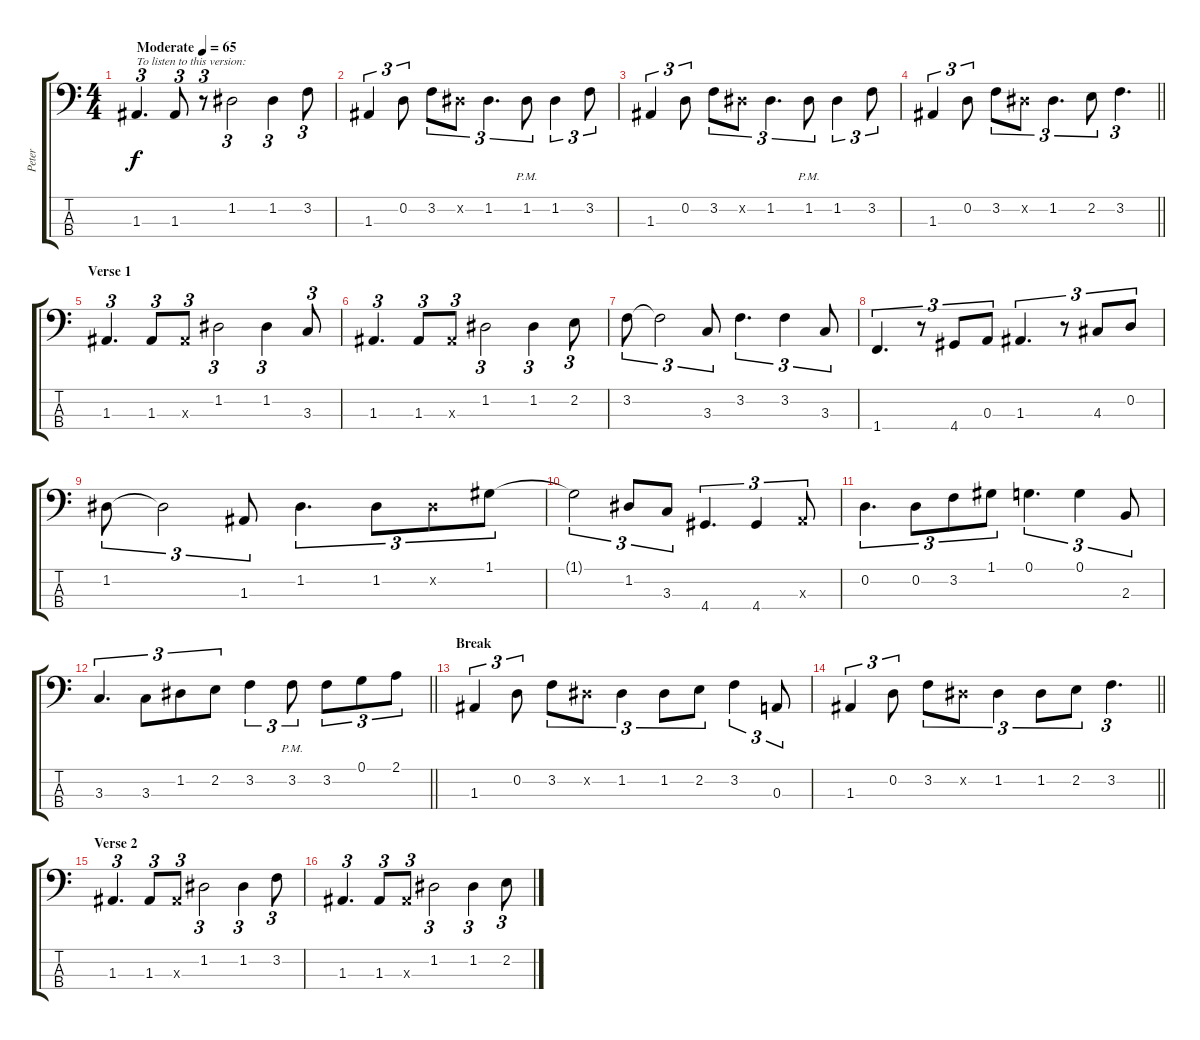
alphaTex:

\track ("Peter" "Peter") {instrument acousticbass}
\staff {score tabs}
\tuning (G2 D2 A1 E1) {hide}
\ts (4 4)
\tempo (65 "Moderate")
\clef f4
\ks c
1.3.4{d tu (3 2) txt "To listen to this version:" dy f instrument acousticbass} 1.3.8{tu (3 2)} r.8{tu (3 2)} 1.2.2{tu (3 2)} 1.2.4{tu (3 2) txt ""} 3.2.8{tu (3 2)} |
1.3.4{tu (3 2)} 0.2.8{tu (3 2)} 3.2.8{tu (3 2)} 1.2{x}.8{tu (3 2)} 1.2.4{d tu (3 2)} 1.2{pm}.8{tu (3 2)} 1.2.4{tu (3 2)} 3.2.8{tu (3 2)} |
1.3.4{tu (3 2)} 0.2.8{tu (3 2)} 3.2.8{tu (3 2)} 1.2{x}.8{tu (3 2)} 1.2.4{d tu (3 2)} 1.2{pm}.8{tu (3 2)} 1.2.4{tu (3 2)} 3.2.8{tu (3 2)} |
\barLineRight lightlight
1.3.4{tu (3 2)} 0.2.8{tu (3 2)} 3.2.8{tu (3 2)} 1.2{x}.8{tu (3 2)} 1.2.4{d tu (3 2)} 2.2.8{tu (3 2)} 3.2.4{d tu (3 2)} |
\section ("" "Verse 1")
1.3.4{d tu (3 2)} 1.3.8{tu (3 2)} 1.3{x}.8{tu (3 2)} 1.2.2{tu (3 2)} 1.2.4{tu (3 2)} 3.3.8{tu (3 2)} |
1.3.4{d tu (3 2)} 1.3.8{tu (3 2)} 1.3{x}.8{tu (3 2)} 1.2.2{tu (3 2)} 1.2.4{tu (3 2)} 2.2.8{tu (3 2)} |
3.2.8{tu (3 2)} 3.2{t}.2{tu (3 2)} 3.3.8{tu (3 2)} 3.2.4{d tu (3 2)} 3.2.4{tu (3 2)} 3.3.8{tu (3 2)} |
1.4.4{d tu (3 2)} r.8{tu (3 2)} 4.4.8{tu (3 2)} 0.3.8{tu (3 2)} 1.3.4{d tu (3 2)} r.8{tu (3 2)} 4.3.8{tu (3 2)} 0.2.8{tu (3 2)} |
1.2.8{tu (3 2)} 1.2{t}.2{tu (3 2)} 1.3.8{tu (3 2)} 1.2.4{d tu (3 2)} 1.2.8{tu (3 2)} 1.2{x}.8{tu (3 2)} 1.1.8{tu (3 2)} |
1.1{t}.2{tu (3 2)} 1.2.8{tu (3 2)} 3.3.8{tu (3 2)} 4.4.4{d tu (3 2)} 4.4.4{tu (3 2)} 0.3{x}.8{tu (3 2)} |
0.2.4{d tu (3 2)} 0.2.8{tu (3 2)} 3.2.8{tu (3 2)} 1.1.8{tu (3 2)} 0.1.4{d tu (3 2)} 0.1.4{tu (3 2)} 2.3.8{tu (3 2)} |
\barLineRight lightlight
3.3.4{d tu (3 2)} 3.3.8{tu (3 2)} 1.2.8{tu (3 2)} 2.2.8{tu (3 2)} 3.2.4{tu (3 2)} 3.2{pm}.8{tu (3 2)} 3.2.8{tu (3 2)} 0.1.8{tu (3 2)} 2.1.8{tu (3 2)} |
\section ("" "Break")
1.3.4{tu (3 2)} 0.2.8{tu (3 2)} 3.2.8{tu (3 2)} 1.2{x}.8{tu (3 2)} 1.2.4{tu (3 2)} 1.2.8{tu (3 2)} 2.2.8{tu (3 2)} 3.2.4{tu (3 2)} 0.3.8{tu (3 2)} |
\barLineRight lightlight
1.3.4{tu (3 2)} 0.2.8{tu (3 2)} 3.2.8{tu (3 2)} 1.2{x}.8{tu (3 2)} 1.2.4{tu (3 2)} 1.2.8{tu (3 2)} 2.2.8{tu (3 2)} 3.2.4{d tu (3 2)} |
\section ("" "Verse 2")
1.3.4{d tu (3 2)} 1.3.8{tu (3 2)} 1.3{x}.8{tu (3 2)} 1.2.2{tu (3 2)} 1.2.4{tu (3 2)} 3.2.8{tu (3 2)} |
1.3.4{d tu (3 2)} 1.3.8{tu (3 2)} 1.3{x}.8{tu (3 2)} 1.2.2{tu (3 2)} 1.2.4{tu (3 2)} 2.2.8{tu (3 2)}
